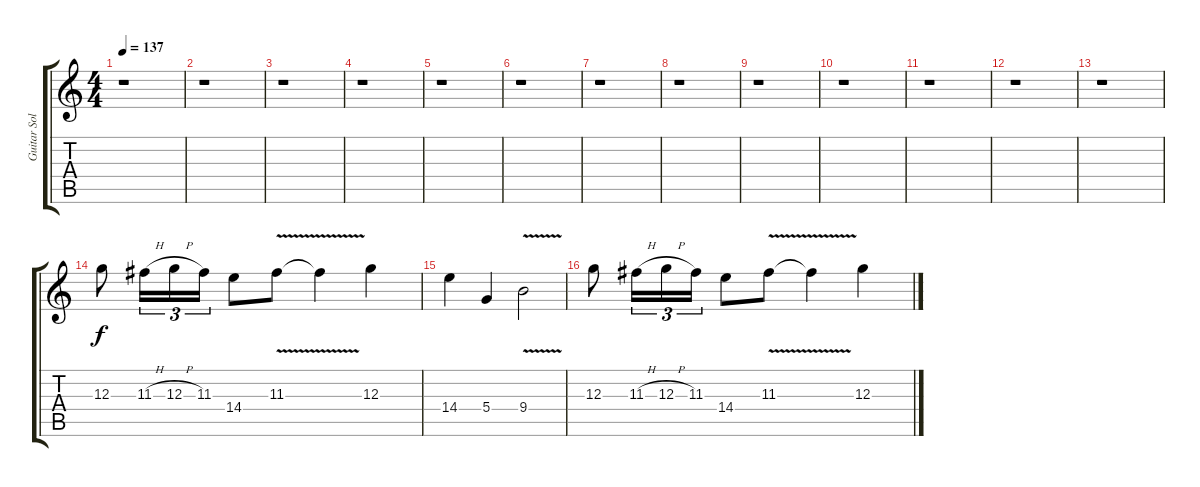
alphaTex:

\track ("Guitar Solo 1" "Guitar Sol") {instrument distortionguitar}
\staff {score tabs}
\tuning (E4 B3 G3 D3 A2 E2) {hide}
\ts (4 4)
\tempo 137
\clef g2
\ks c
r.1{dy f} |
r.1 |
r.1 |
r.1 |
r.1 |
r.1 |
r.1 |
r.1 |
r.1 |
r.1 |
r.1 |
r.1 |
r.1 |
12.3.8 11.3{h}.16{tu (3 2)} 12.3{h}.16{tu (3 2)} 11.3.16{tu (3 2)} 14.4.8 11.3{v}.8 11.3{t}.4 12.3.4 |
14.4.4 5.4.4 9.4{v}.2 |
12.3.8 11.3{h}.16{tu (3 2)} 12.3{h}.16{tu (3 2)} 11.3.16{tu (3 2)} 14.4.8 11.3{v}.8 11.3{t}.4 12.3.4
